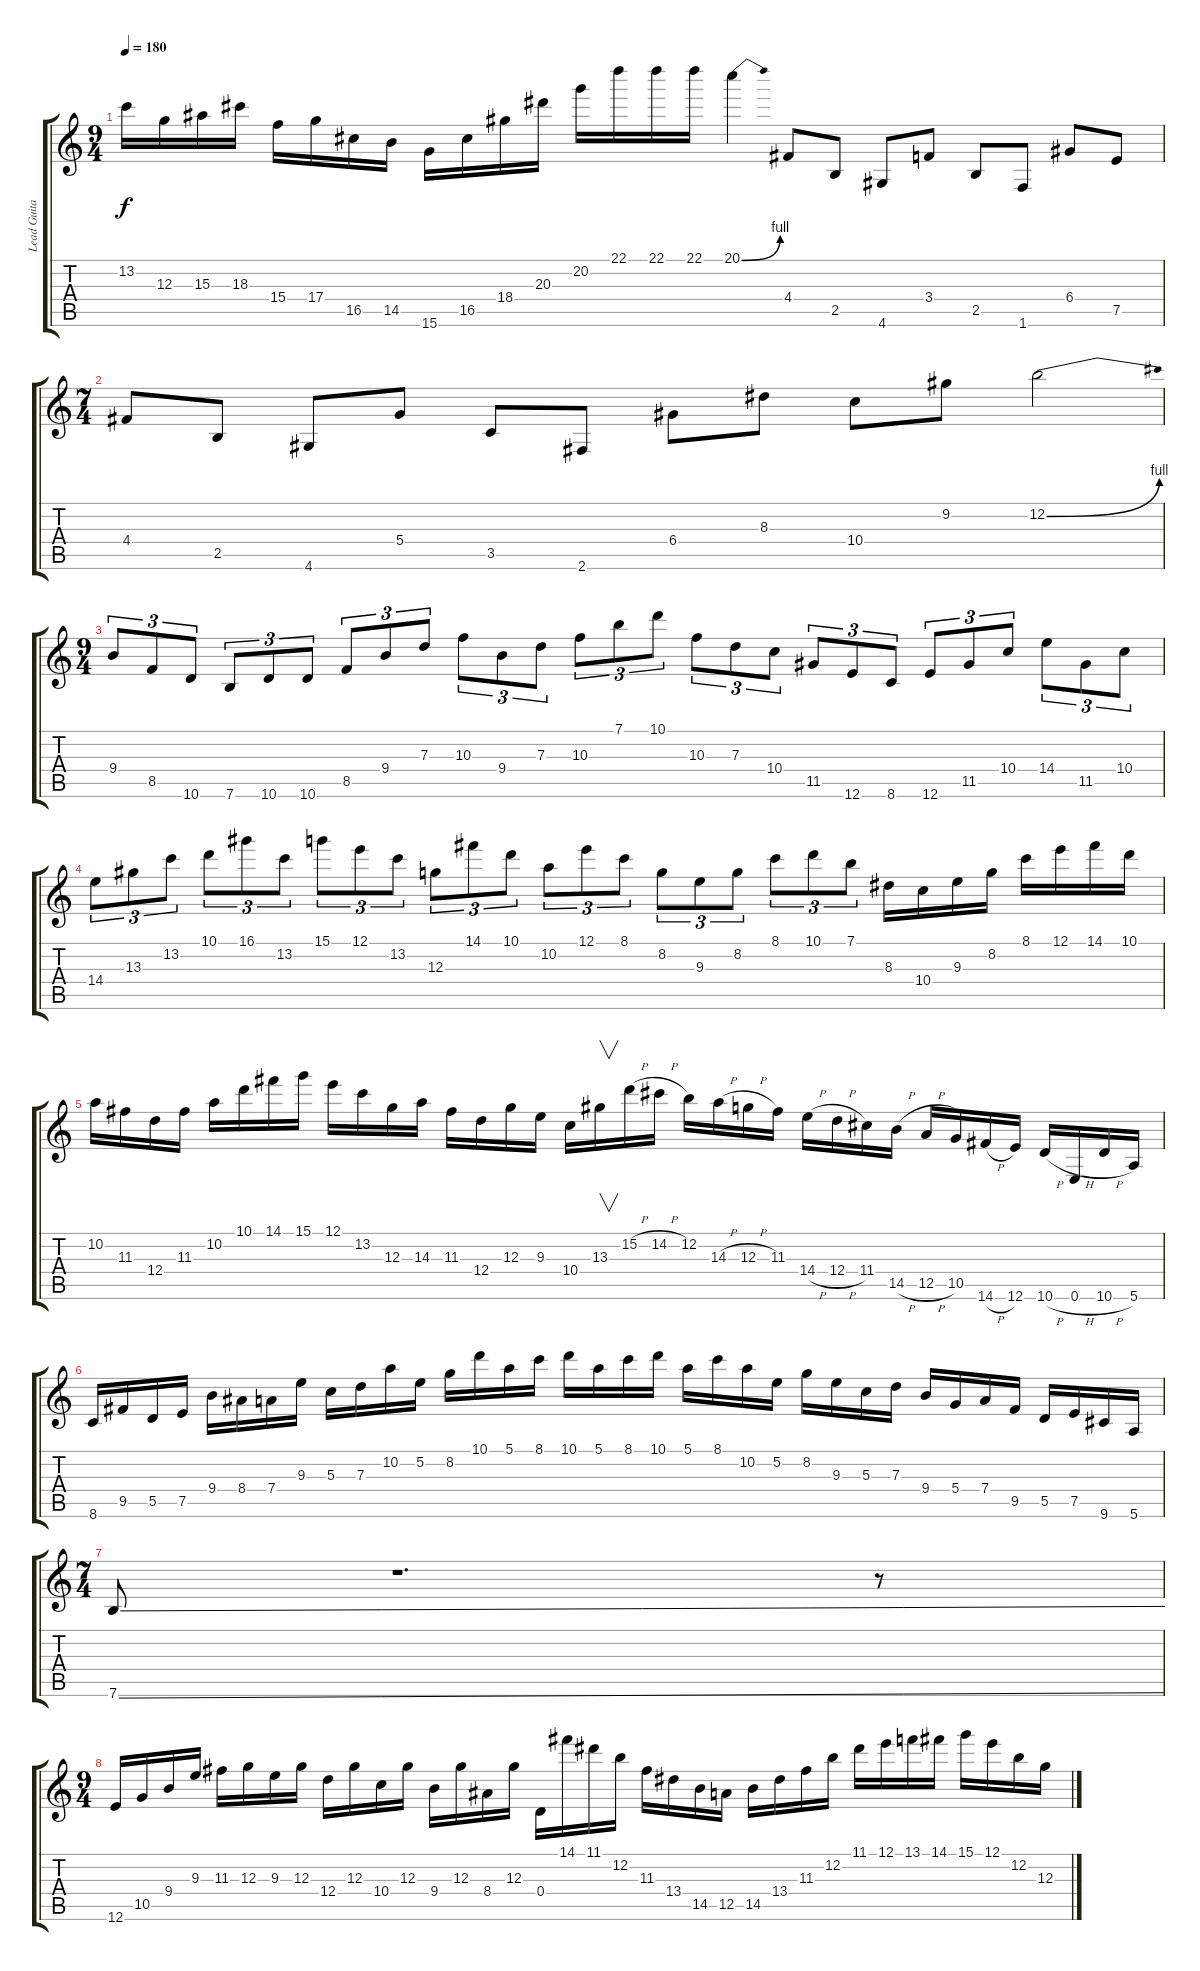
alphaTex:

\track ("Lead Guitar" "Lead Guita") {instrument distortionguitar}
\staff {score tabs}
\tuning (E4 B3 G3 D3 A2 E2) {hide}
\ts (9 4)
\tempo 180
\clef g2
\ks c
13.2.16{dy f} 12.3.16 15.3.16 18.3.16 15.4.16 17.4.16 16.5.16 14.5.16 15.6.16 16.5.16 18.4.16 20.3.16 20.2.16 22.1.16 22.1.16 22.1.16 20.1{be (bend 0 0 60 4)}.4 4.4.8 2.5.8 4.6.8 3.4.8 2.5.8 1.6.8 6.4.8 7.5.8 |
\ts (7 4)
4.4.8 2.5.8 4.6.8 5.4.8 3.5.8 2.6.8 6.4.8 8.3.8 10.4.8 9.2.8 12.2{be (bend 0 0 60 4)}.2 |
\ts (9 4)
9.4.8{tu (3 2)} 8.5.8{tu (3 2)} 10.6.8{tu (3 2)} 7.6.8{tu (3 2)} 10.6.8{tu (3 2)} 10.6.8{tu (3 2)} 8.5.8{tu (3 2)} 9.4.8{tu (3 2)} 7.3.8{tu (3 2)} 10.3.8{tu (3 2)} 9.4.8{tu (3 2)} 7.3.8{tu (3 2)} 10.3.8{tu (3 2)} 7.1.8{tu (3 2)} 10.1.8{tu (3 2)} 10.3.8{tu (3 2)} 7.3.8{tu (3 2)} 10.4.8{tu (3 2)} 11.5.8{tu (3 2)} 12.6.8{tu (3 2)} 8.6.8{tu (3 2)} 12.6.8{tu (3 2)} 11.5.8{tu (3 2)} 10.4.8{tu (3 2)} 14.4.8{tu (3 2)} 11.5.8{tu (3 2)} 10.4.8{tu (3 2)} |
14.4.8{tu (3 2)} 13.3.8{tu (3 2)} 13.2.8{tu (3 2)} 10.1.8{tu (3 2)} 16.1.8{tu (3 2)} 13.2.8{tu (3 2)} 15.1.8{tu (3 2)} 12.1.8{tu (3 2)} 13.2.8{tu (3 2)} 12.3.8{tu (3 2)} 14.1.8{tu (3 2)} 10.1.8{tu (3 2)} 10.2.8{tu (3 2)} 12.1.8{tu (3 2)} 8.1.8{tu (3 2)} 8.2.8{tu (3 2)} 9.3.8{tu (3 2)} 8.2.8{tu (3 2)} 8.1.8{tu (3 2)} 10.1.8{tu (3 2)} 7.1.8{tu (3 2)} 8.3.16 10.4.16 9.3.16 8.2.16 8.1.16 12.1.16 14.1.16 10.1.16 |
10.2.16 11.3.16 12.4.16 11.3.16 10.2.16 10.1.16 14.1.16 15.1.16 12.1.16 13.2.16 12.3.16 14.3.16 11.3.16 12.4.16 12.3.16 9.3.16 10.4.16 13.3.16{v} 15.2{h}.16 14.2{h}.16 12.2.16 14.3{h}.16 12.3{h}.16 11.3.16 14.4{h}.16 12.4{h}.16 11.4.16 14.5{h}.16 12.5{h}.16 10.5.16 14.6{h}.16 12.6.16 10.6{h}.16 0.6{h}.16 10.6{h}.16 5.6.16 |
8.6.16 9.5.16 5.5.16 7.5.16 9.4.16 8.4.16 7.4.16 9.3.16 5.3.16 7.3.16 10.2.16 5.2.16 8.2.16 10.1.16 5.1.16 8.1.16 10.1.16 5.1.16 8.1.16 10.1.16 5.1.16 8.1.16 10.2.16 5.2.16 8.2.16 9.3.16 5.3.16 7.3.16 9.4.16 5.4.16 7.4.16 9.5.16 5.5.16 7.5.16 9.6.16 5.6.16 |
\ts (7 4)
7.6{ss}.8 r.1{d} r.8 |
\ts (9 4)
12.6.16 10.5.16 9.4.16 9.3.16 11.3.16 12.3.16 9.3.16 12.3.16 12.4.16 12.3.16 10.4.16 12.3.16 9.4.16 12.3.16 8.4.16 12.3.16 0.4.16 14.1.16 11.1.16 12.2.16 11.3.16 13.4.16 14.5.16 12.5.16 14.5.16 13.4.16 11.3.16 12.2.16 11.1.16 12.1.16 13.1.16 14.1.16 15.1.16 12.1.16 12.2.16 12.3.16
